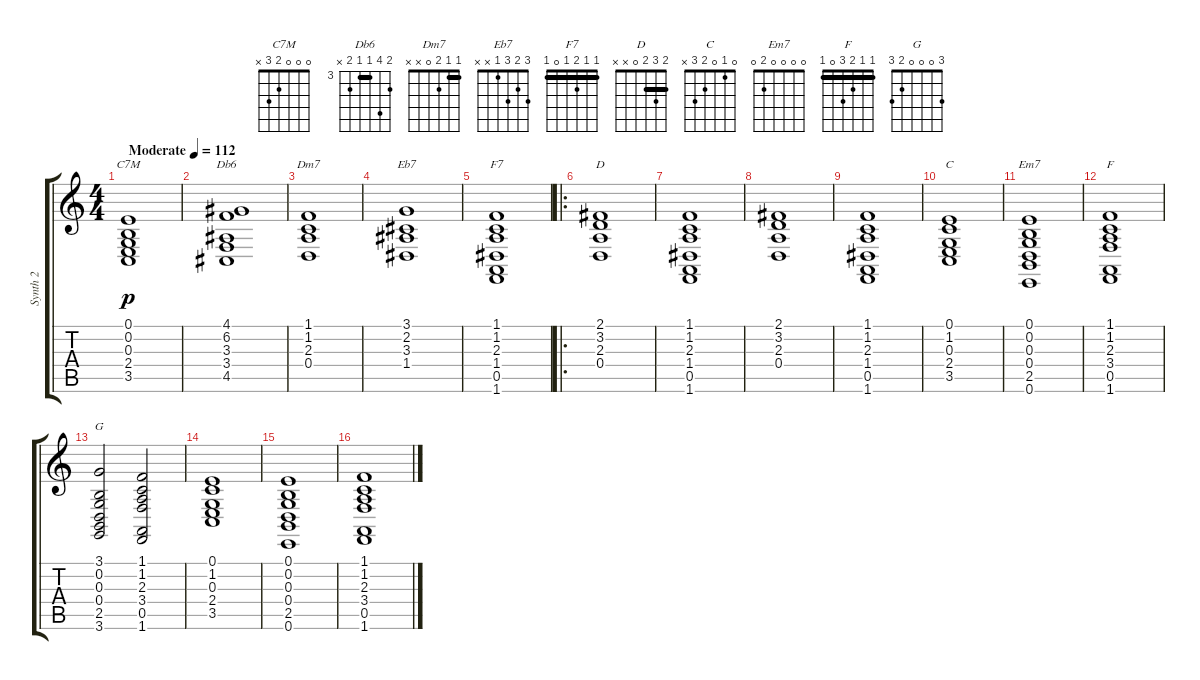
\track ("Synth 2" "Synth 2") {instrument stringensemble1}
\staff {score tabs}
\tuning (E4 B3 G3 D3 A2 E2) {hide}
\chord ("C7M" 0 0 0 2 3 x)
\chord ("Db6" 4 6 3 3 4 x) {firstfret 3 barre 3}
\chord ("Dm7" 1 1 2 0 x x) {barre 1}
\chord ("Eb7" 3 2 3 1 x x)
\chord ("F7" 1 1 2 1 0 1) {barre 1}
\chord ("D" 2 3 2 0 x x) {barre 2}
\chord ("C" 0 1 0 2 3 x)
\chord ("Em7" 0 0 0 0 2 0)
\chord ("F" 1 1 2 3 0 1) {barre 1}
\chord ("G" 3 0 0 0 2 3)
\ts (4 4)
\tempo (112 "Moderate")
\clef g2
\ks c
(0.1 0.2 0.3 2.4 3.5).1{ch "C7M" dy p instrument stringensemble1} |
(4.1 6.2 3.3 3.4 4.5).1{ch "Db6"} |
(1.1 1.2 2.3 0.4).1{ch "Dm7"} |
(3.1 2.2 3.3 1.4).1{ch "Eb7"} |
(1.1 1.2 2.3 1.4 0.5 1.6).1{ch "F7"} |
\ro
(2.1 3.2 2.3 0.4).1{ch "D"} |
(1.1 1.2 2.3 1.4 0.5 1.6).1 |
(2.1 3.2 2.3 0.4).1 |
(1.1 1.2 2.3 1.4 0.5 1.6).1 |
(0.1 1.2 0.3 2.4 3.5).1{ch "C"} |
(0.1 0.2 0.3 0.4 2.5 0.6).1{ch "Em7"} |
(1.1 1.2 2.3 3.4 0.5 1.6).1{ch "F"} |
(3.1 0.2 0.3 0.4 2.5 3.6).2{ch "G"} (1.1 1.2 2.3 3.4 0.5 1.6).2 |
(0.1 1.2 0.3 2.4 3.5).1 |
(0.1 0.2 0.3 0.4 2.5 0.6).1 |
(1.1 1.2 2.3 3.4 0.5 1.6).1
